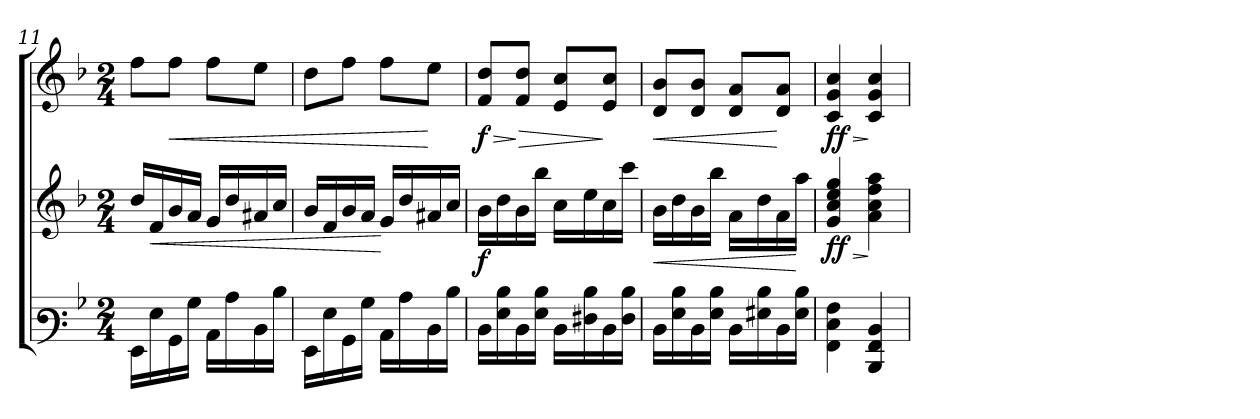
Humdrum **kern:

**kern	**kern	**dynam	**kern	**dynam
*part2	*part2	*part2	*part1	*part1
*staff3	*staff2	*staff2/3	*staff1	*staff1
*clefF3	*clefG3	*	*clefG3	*
*k[b-]	*k[b-]	*	*k[b-]	*
*M2/4	*M2/4	*	*M2/4	*
=11	=11	=11	=11	=11
16GG\LL	16b-/LL	.	8dd\L	.
!	!	!LO:HP:b	!	!
16G\	16d/	<	.	.
!	!	!	!	!LO:HP:b
16BB-\	16g/	.	8dd\J	<
16B-\JJ	16f/JJ	.	.	.
16C\LL	16e/LL	.	8dd\L	.
16c\	16b-/	.	.	.
16D\	16f#X/	.	8cc\J	.
16d\JJ	16a/JJ	.	.	.
=12	=12	=12	=12	=12
16GG\LL	16g/LL	.	8b-\L	.
16G\	16d/	.	.	.
16BB-\	16g/	.	8dd\J	.
16B-\JJ	16f/JJ	.	.	.
16C\LL	16e/LL	[	8dd\L	.
16c\	16b-/	.	.	.
16D\	16f#X/	.	8cc\J	[
16d\JJ	16a/JJ	.	.	.
=13	=13	=13	=13	=13
!	!	!LO:DY:b	!	!LO:HP:b
!	!	!	!	!LO:DY:n=1:b
16D\LL	16g\LL	f	8d/ 8b-/L	> f
16G\ 16d\	16b-\	.	.	.
!	!	!	!	!LO:HP:n=1:b
16D\	16g\	.	8d/ 8b-/J	] >
16G\ 16d\JJ	16gg\JJ	.	.	.
16D\LL	16a\LL	.	8c/ 8a/L	.
16F#X\ 16d\	16cc\	.	.	.
16D\	16a\	.	8c/ 8a/J	]
16F#\ 16d\JJ	16aa\JJ	.	.	.
=14	=14	=14	=14	=14
!	!	!LO:HP:b	!	!LO:HP:b
16D\LL	16g\LL	<	8B-/ 8g/L	<
16G\ 16d\	16b-\	.	.	.
16D\	16g\	.	8B-/ 8g/J	.
16G\ 16d\JJ	16gg\JJ	.	.	.
16D\LL	16f\LL	.	8B-/ 8f/L	.
16G#X\ 16d\	16b-\	.	.	.
16D\	16f\	.	8B-/ 8f/J	[
16G#\ 16d\JJ	16ff\JJ	[	.	.
!!LO:LB:g=z
=15	=15	=15	=15	=15
!	!	!LO:HP:b	!	!
!	!	!LO:HP:n=1:b	!	!LO:HP:b
!	!	!LO:DY:n=1:b	!	!LO:HP:n=1:b
!	!	!LO:DY:n=2:b	!	!LO:DY:n=1:b
!	!	!	!	!LO:DY:n=2:b
4AA\ 4E\ 4A\	4e/ 4a/ 4cc/ 4ee/	> > f f	4A/ 4e/ 4a/	> > f f
4DD/ 4AA/ 4D/	4f\ 4a\ 4dd\ 4ff\	]	4A/ 4e/ 4a/	]
.	.	]	.	]
=	=	=	=	=
*-	*-	*-	*-	*-
